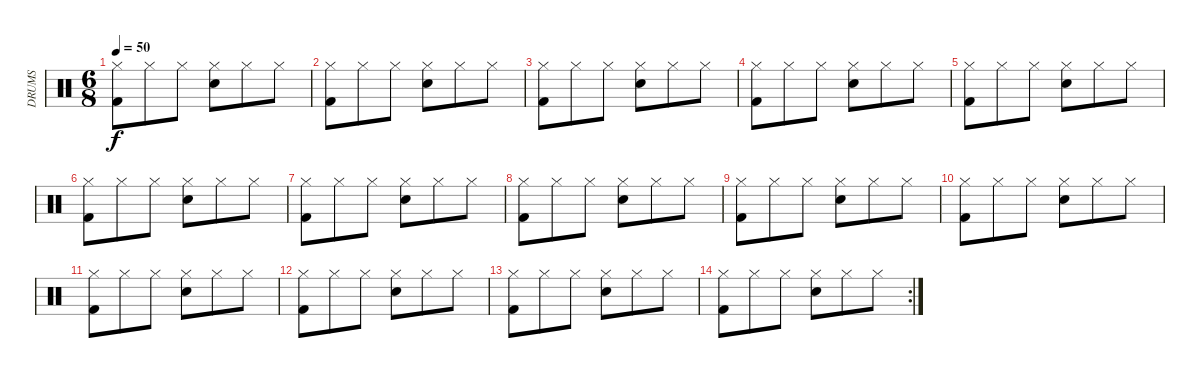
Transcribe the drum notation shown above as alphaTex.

\track ("DRUMS" "DRUMS") {instrument percussion}
\staff {score}
\articulation defaults
\ts (6 8)
\tempo 50
\clef neutral
\ks c
("Hi-Hat (closed)" "Kick (hit) 2").8{dy f} "Hi-Hat (closed)".8 "Hi-Hat (closed)".8 ("Hi-Hat (closed)" "Snare (hit) 2").8 "Hi-Hat (closed)".8 "Hi-Hat (closed)".8 |
("Hi-Hat (closed)" "Kick (hit) 2").8 "Hi-Hat (closed)".8 "Hi-Hat (closed)".8 ("Hi-Hat (closed)" "Snare (hit) 2").8 "Hi-Hat (closed)".8 "Hi-Hat (closed)".8 |
("Hi-Hat (closed)" "Kick (hit) 2").8 "Hi-Hat (closed)".8 "Hi-Hat (closed)".8 ("Hi-Hat (closed)" "Snare (hit) 2").8 "Hi-Hat (closed)".8 "Hi-Hat (closed)".8 |
("Hi-Hat (closed)" "Kick (hit) 2").8 "Hi-Hat (closed)".8 "Hi-Hat (closed)".8 ("Hi-Hat (closed)" "Snare (hit) 2").8 "Hi-Hat (closed)".8 "Hi-Hat (closed)".8 |
("Hi-Hat (closed)" "Kick (hit) 2").8 "Hi-Hat (closed)".8 "Hi-Hat (closed)".8 ("Hi-Hat (closed)" "Snare (hit) 2").8 "Hi-Hat (closed)".8 "Hi-Hat (closed)".8 |
("Hi-Hat (closed)" "Kick (hit) 2").8 "Hi-Hat (closed)".8 "Hi-Hat (closed)".8 ("Hi-Hat (closed)" "Snare (hit) 2").8 "Hi-Hat (closed)".8 "Hi-Hat (closed)".8 |
("Hi-Hat (closed)" "Kick (hit) 2").8 "Hi-Hat (closed)".8 "Hi-Hat (closed)".8 ("Hi-Hat (closed)" "Snare (hit) 2").8 "Hi-Hat (closed)".8 "Hi-Hat (closed)".8 |
("Hi-Hat (closed)" "Kick (hit) 2").8 "Hi-Hat (closed)".8 "Hi-Hat (closed)".8 ("Hi-Hat (closed)" "Snare (hit) 2").8 "Hi-Hat (closed)".8 "Hi-Hat (closed)".8 |
("Hi-Hat (closed)" "Kick (hit) 2").8 "Hi-Hat (closed)".8 "Hi-Hat (closed)".8 ("Hi-Hat (closed)" "Snare (hit) 2").8 "Hi-Hat (closed)".8 "Hi-Hat (closed)".8 |
("Hi-Hat (closed)" "Kick (hit) 2").8 "Hi-Hat (closed)".8 "Hi-Hat (closed)".8 ("Hi-Hat (closed)" "Snare (hit) 2").8 "Hi-Hat (closed)".8 "Hi-Hat (closed)".8 |
("Hi-Hat (closed)" "Kick (hit) 2").8 "Hi-Hat (closed)".8 "Hi-Hat (closed)".8 ("Hi-Hat (closed)" "Snare (hit) 2").8 "Hi-Hat (closed)".8 "Hi-Hat (closed)".8 |
("Hi-Hat (closed)" "Kick (hit) 2").8 "Hi-Hat (closed)".8 "Hi-Hat (closed)".8 ("Hi-Hat (closed)" "Snare (hit) 2").8 "Hi-Hat (closed)".8 "Hi-Hat (closed)".8 |
("Hi-Hat (closed)" "Kick (hit) 2").8 "Hi-Hat (closed)".8 "Hi-Hat (closed)".8 ("Hi-Hat (closed)" "Snare (hit) 2").8 "Hi-Hat (closed)".8 "Hi-Hat (closed)".8 |
\rc 2
("Hi-Hat (closed)" "Kick (hit) 2").8 "Hi-Hat (closed)".8 "Hi-Hat (closed)".8 ("Hi-Hat (closed)" "Snare (hit) 2").8 "Hi-Hat (closed)".8 "Hi-Hat (closed)".8
